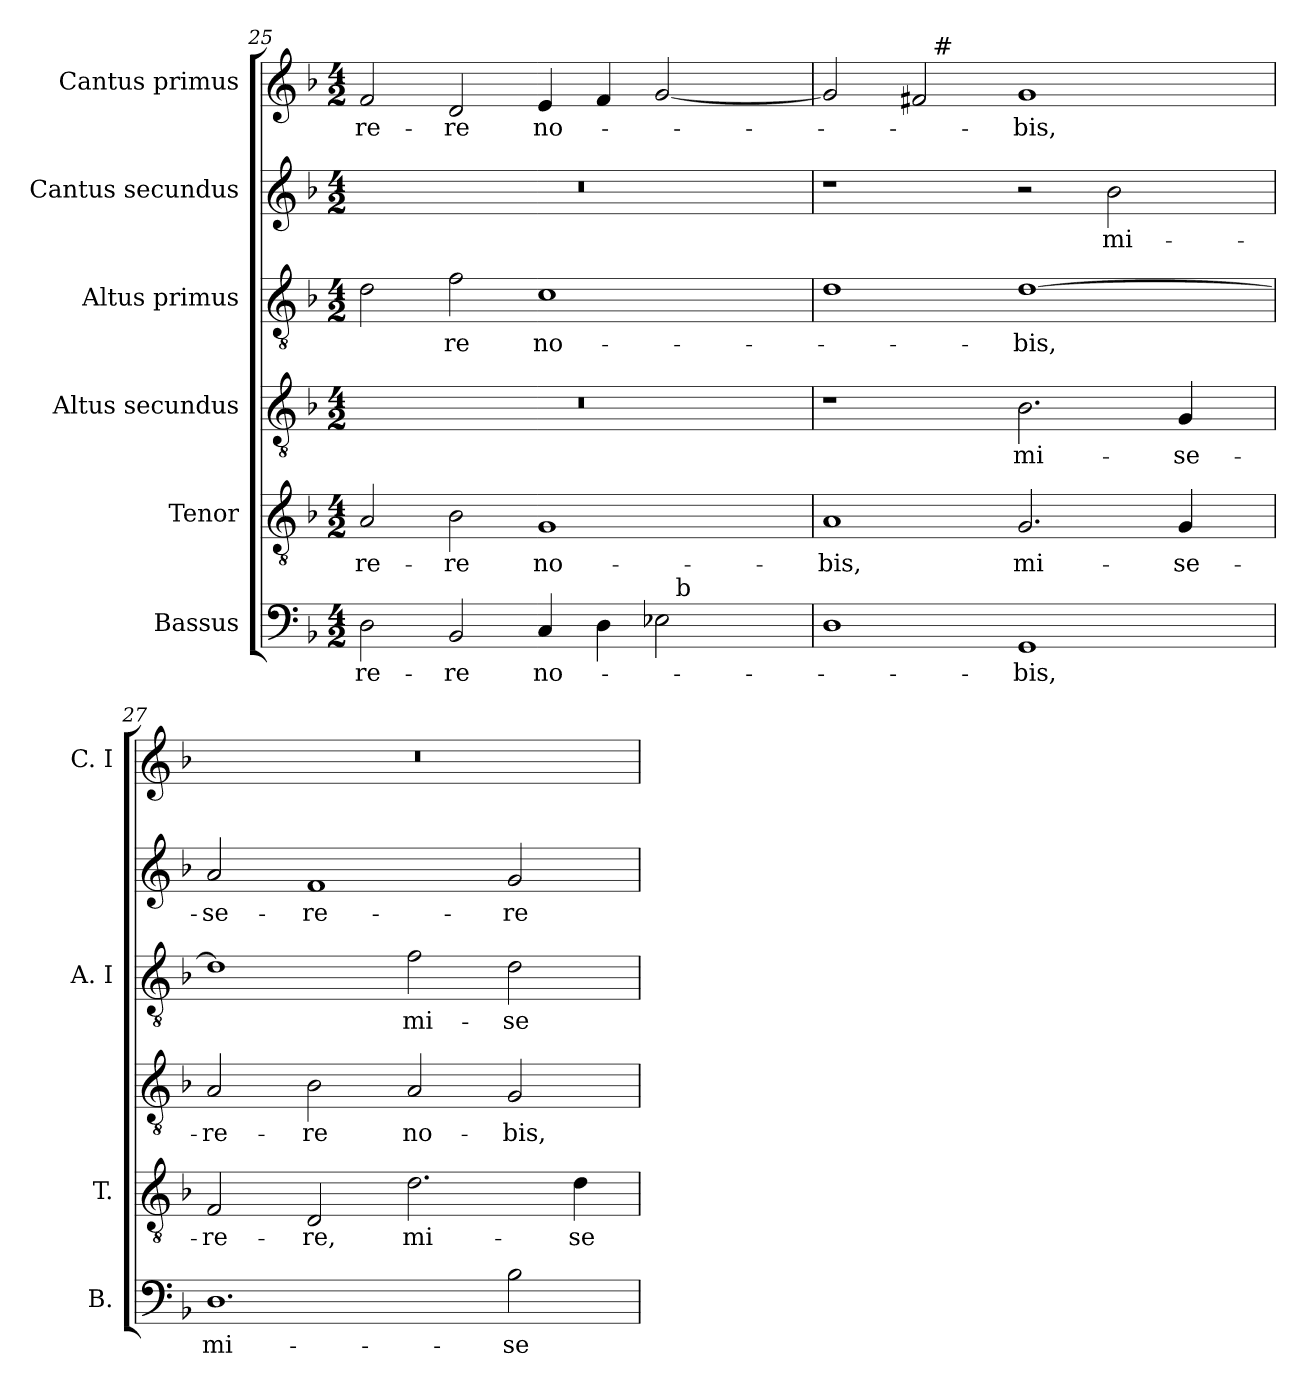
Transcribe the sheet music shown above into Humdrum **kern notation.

**kern	**text	**kern	**text	**kern	**text	**kern	**text	**kern	**text	**kern	**text
*part6	*part6	*part5	*part5	*part4	*part4	*part3	*part3	*part2	*part2	*part1	*part1
*staff6	*staff6	*staff5	*staff5	*staff4	*staff4	*staff3	*staff3	*staff2	*staff2	*staff1	*staff1
*I"Bassus	*	*I"Tenor	*	*I"Altus secundus	*	*I"Altus primus	*	*I"Cantus secundus	*	*I"Cantus primus	*
*I'B.	*	*I'T.	*	*	*	*I'A. I	*	*	*	*I'C. I	*
*clefF4	*	*clefGv2	*	*clefGv2	*	*clefGv2	*	*clefG2	*	*clefG2	*
*	*	*ITrd7c12	*	*ITrd7c12	*	*ITrd7c12	*	*	*	*	*
*k[b-]	*	*k[b-]	*	*k[b-]	*	*k[b-]	*	*k[b-]	*	*k[b-]	*
*d:	*	*d:	*	*d:	*	*d:	*	*d:	*	*d:	*
*M4/2	*	*M4/2	*	*M4/2	*	*M4/2	*	*M4/2	*	*M4/2	*
=25	=25	=25	=25	=25	=25	=25	=25	=25	=25	=25	=25
!	!LO:LY:b:color=#000000	!	!	!	!	!	!	!	!	!	!
!	!	!	!LO:LY:b:color=#000000	!LO:N:vis=1	!	!	!	!LO:N:vis=1	!	!	!
!	!	!	!	!	!	!	!	!	!	!	!LO:LY:b:color=#000000
*^	*	*	*	*	*	*	*	*	*	*	*
2Di\	1ryy	-re-	2AAi/	-re-	0r	.	2Di\	.	0r	.	2fi/	-re-
!	!	!LO:LY:b:color=#000000	!	!	!	!	!	!	!	!	!	!
!	!	!	!	!LO:LY:b:color=#000000	!	!	!	!	!	!	!	!
!	!	!	!	!	!	!	!	!LO:LY:b:color=#000000	!	!	!	!
!	!	!	!	!	!	!	!	!	!	!	!	!LO:LY:b:color=#000000
2BB-i/	.	-re	2BB-i\	-re	.	.	2Fi\	-re	.	.	2di/	-re
!	!	!LO:LY:b:color=#000000	!	!	!	!	!	!	!	!	!	!
!	!	!	!	!LO:LY:b:color=#000000	!	!	!	!	!	!	!	!
!	!	!	!	!	!	!	!	!LO:LY:b:color=#000000	!	!	!	!
!	!	!	!	!	!	!	!	!	!	!	!	!LO:LY:b:color=#000000
4Ci/	2ryy	no-	1GGi	no-	.	.	1Ci	no-	.	.	4ei/	no-
4Di\	.	.	.	.	.	.	.	.	.	.	4fi/	.
2E-i\	32ryy	.	.	.	.	.	.	.	.	.	[2gi/	.
.	256ryy	.	.	.	.	.	.	.	.	.	.	.
!	!LO:TX:a:t=b	!	!	!	!	!	!	!	!	!	!	!
.	4ryy	.	.	.	.	.	.	.	.	.	.	.
.	8ryy	.	.	.	.	.	.	.	.	.	.	.
.	16ryy	.	.	.	.	.	.	.	.	.	.	.
.	64..ryy	.	.	.	.	.	.	.	.	.	.	.
*v	*v	*	*	*	*	*	*	*	*	*	*	*
!!LO:PB:g=z
=26	=26	=26	=26	=26	=26	=26	=26	=26	=26	=26	=26
*^	*	*	*	*	*	*	*	*	*	*	*
!	!	!	!	!LO:LY:b:color=#000000	!	!	!	!	!	!	!	!
*v	*v	*	*	*	*	*	*	*	*	*	*^	*
1Di	.	1AAi	-bis,	1r	.	1Di	.	1r	.	2gi/]	2ryy	.
.	.	.	.	.	.	.	.	.	.	2f#i/	32ryy	.
.	.	.	.	.	.	.	.	.	.	.	256ryy	.
!	!	!	!	!	!	!	!	!	!	!	!LO:TX:a:t=#	!
.	.	.	.	.	.	.	.	.	.	.	1ryy	.
!	!LO:LY:b:color=#000000	!	!	!	!	!	!	!	!	!	!	!
!	!	!	!LO:LY:b:color=#000000	!	!	!	!	!	!	!	!	!
!	!	!	!	!	!LO:LY:b:color=#000000	!	!	!	!	!	!	!
!	!	!	!	!	!	!	!LO:LY:b:color=#000000	!	!	!	!	!
!	!	!	!	!	!	!	!	!	!	!	!	!LO:LY:b:color=#000000
1GGi	-bis,	2.GGi/	mi-	2.BB-i\	mi-	[1Di	-bis,	2r	.	1gi	.	-bis,
!	!	!	!	!	!	!	!	!	!LO:LY:b:color=#000000	!	!	!
.	.	.	.	.	.	.	.	2b-i\	mi-	.	.	.
.	.	.	.	.	.	.	.	.	.	.	4ryy	.
!	!	!	!LO:LY:b:color=#000000	!	!	!	!	!	!	!	!	!
!	!	!	!	!	!LO:LY:b:color=#000000	!	!	!	!	!	!	!
.	.	4GGi/	-se-	4GGi/	-se-	.	.	.	.	.	.	.
.	.	.	.	.	.	.	.	.	.	.	8ryy	.
.	.	.	.	.	.	.	.	.	.	.	16ryy	.
.	.	.	.	.	.	.	.	.	.	.	64..ryy	.
*	*	*	*	*	*	*	*	*	*	*v	*v	*
=27	=27	=27	=27	=27	=27	=27	=27	=27	=27	=27	=27
*	*	*	*	*	*	*	*	*	*	*^	*
!	!LO:LY:b:color=#000000	!	!	!	!	!	!	!	!	!	!	!
*	*	*	*	*	*	*	*	*	*	*v	*v	*
*	*	*	*	*	*	*	*	*	*	*^	*
!	!	!	!LO:LY:b:color=#000000	!	!	!	!	!	!	!	!	!
*	*	*	*	*	*	*	*	*	*	*v	*v	*
*	*	*	*	*	*	*	*	*	*	*^	*
!	!	!	!	!	!LO:LY:b:color=#000000	!	!	!	!	!	!	!
*	*	*	*	*	*	*	*	*	*	*v	*v	*
*	*	*	*	*	*	*	*	*	*	*^	*
!	!	!	!	!	!	!	!	!	!LO:LY:b:color=#000000	!LO:N:vis=1	!	!
*	*	*	*	*	*	*	*	*	*	*v	*v	*
1.Di	mi-	2FFi/	-re-	2AAi/	-re-	1Di]	.	2ai/	-se-	0r	.
!	!	!	!LO:LY:b:color=#000000	!	!	!	!	!	!	!	!
!	!	!	!	!	!LO:LY:b:color=#000000	!	!	!	!	!	!
!	!	!	!	!	!	!	!	!	!LO:LY:b:color=#000000	!	!
.	.	2DDi/	-re,	2BB-i\	-re	.	.	1fi	-re-	.	.
!	!	!	!LO:LY:b:color=#000000	!	!	!	!	!	!	!	!
!	!	!	!	!	!LO:LY:b:color=#000000	!	!	!	!	!	!
!	!	!	!	!	!	!	!LO:LY:b:color=#000000	!	!	!	!
.	.	2.Di\	mi-	2AAi/	no-	2Fi\	mi-	.	.	.	.
!	!LO:LY:b:color=#000000	!	!	!	!	!	!	!	!	!	!
!	!	!	!	!	!LO:LY:b:color=#000000	!	!	!	!	!	!
!	!	!	!	!	!	!	!LO:LY:b:color=#000000	!	!	!	!
!	!	!	!	!	!	!	!	!	!LO:LY:b:color=#000000	!	!
2B-i\	-se-	.	.	2GGi/	-bis,	2Di\	-se-	2gi/	-re	.	.
!	!	!	!LO:LY:b:color=#000000	!	!	!	!	!	!	!	!
.	.	4Di\	-se-	.	.	.	.	.	.	.	.
=	=	=	=	=	=	=	=	=	=	=	=
*-	*-	*-	*-	*-	*-	*-	*-	*-	*-	*-	*-
